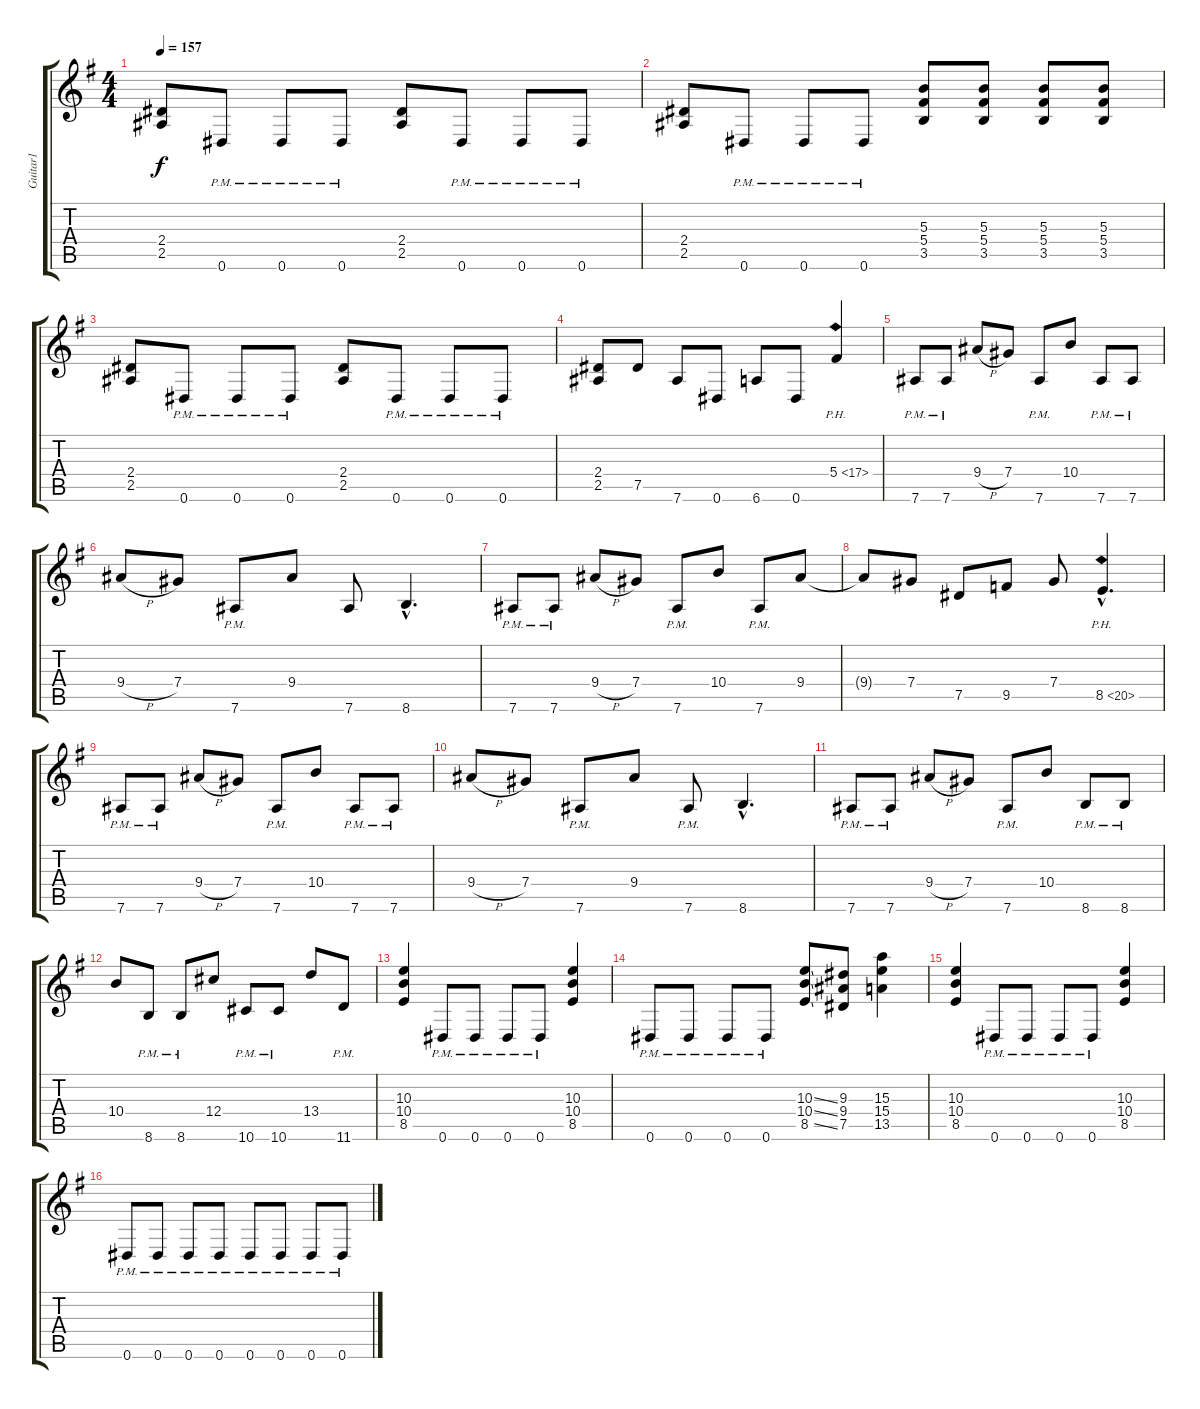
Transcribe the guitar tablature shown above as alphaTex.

\track ("Guitar1" "Guitar1") {instrument distortionguitar}
\staff {score tabs}
\tuning (Eb4 Bb3 Gb3 Db3 Ab2 Eb2) {hide}
\ts (4 4)
\tempo 157
\clef g2
\ks eminor
(2.4 2.5).8{dy f} 0.6{pm}.8 0.6{pm}.8 0.6{pm}.8 (2.4 2.5).8 0.6{pm}.8 0.6{pm}.8 0.6{pm}.8 |
(2.4 2.5).8 0.6{pm}.8 0.6{pm}.8 0.6{pm}.8 (5.3 5.4 3.5).8 (5.3 5.4 3.5).8 (5.3 5.4 3.5).8 (5.3 5.4 3.5).8 |
(2.4 2.5).8 0.6{pm}.8 0.6{pm}.8 0.6{pm}.8 (2.4 2.5).8 0.6{pm}.8 0.6{pm}.8 0.6{pm}.8 |
(2.4 2.5).8 7.5.8 7.6.8 0.6.8 6.6.8 0.6.8 5.4{ph 12}.4 |
7.6{pm}.8 7.6{pm}.8 9.4{h}.8 7.4.8 7.6{pm}.8 10.4.8 7.6{pm}.8 7.6{pm}.8 |
9.4{h}.8 7.4.8 7.6{pm}.8 9.4.8 7.6.8 8.6{hac}.4{d} |
7.6{pm}.8 7.6{pm}.8 9.4{h}.8 7.4.8 7.6{pm}.8 10.4.8 7.6{pm}.8 9.4.8 |
9.4{t}.8 7.4.8 7.5.8 9.5.8 7.4.8 8.5{ph 12 hac}.4{d} |
7.6{pm}.8 7.6{pm}.8 9.4{h}.8 7.4.8 7.6{pm}.8 10.4.8 7.6{pm}.8 7.6{pm}.8 |
9.4{h}.8 7.4.8 7.6{pm}.8 9.4.8 7.6{pm}.8 8.6{hac}.4{d} |
7.6{pm}.8 7.6{pm}.8 9.4{h}.8 7.4.8 7.6{pm}.8 10.4.8 8.6{pm}.8 8.6{pm}.8 |
10.4.8 8.6{pm}.8 8.6{pm}.8 12.4.8 10.6{pm}.8 10.6{pm}.8 13.4.8 11.6{pm}.8 |
(10.3 10.4 8.5).4 0.6{pm}.8 0.6{pm}.8 0.6{pm}.8 0.6{pm}.8 (10.3 10.4 8.5).4 |
0.6{pm}.8 0.6{pm}.8 0.6{pm}.8 0.6{pm}.8 (10.3{ss} 10.4{ss} 8.5{ss}).8 (9.3 9.4 7.5).8 (15.3 15.4 13.5).4 |
(10.3 10.4 8.5).4 0.6{pm}.8 0.6{pm}.8 0.6{pm}.8 0.6{pm}.8 (10.3 10.4 8.5).4 |
0.6{pm}.8 0.6{pm}.8 0.6{pm}.8 0.6{pm}.8 0.6{pm}.8 0.6{pm}.8 0.6{pm}.8 0.6{pm}.8
